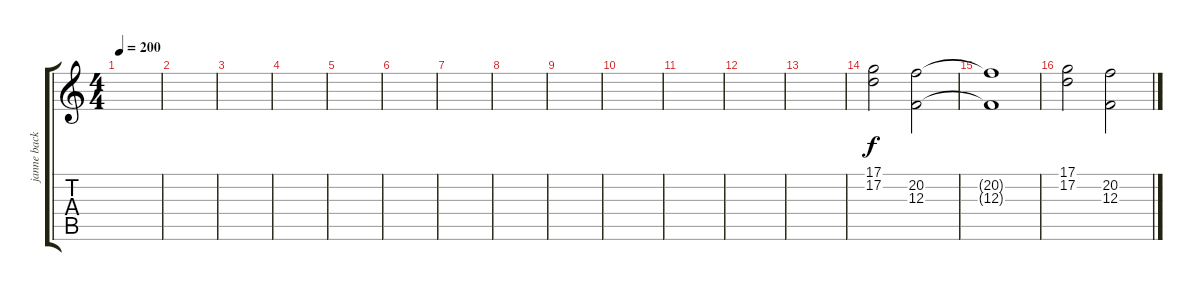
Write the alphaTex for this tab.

\track ("janne background" "janne back") {instrument stringensemble1}
\staff {score tabs}
\tuning (D4 A3 F3 C3 G2 C2) {hide}
\ts (4 4)
\tempo 200
\clef g2
\ks c
|
|
|
|
|
|
|
|
|
|
|
|
|
(17.1 17.2).2 (20.2 12.3).2 |
(20.2{t} 12.3{t}).1 |
(17.1 17.2).2 (20.2 12.3).2
